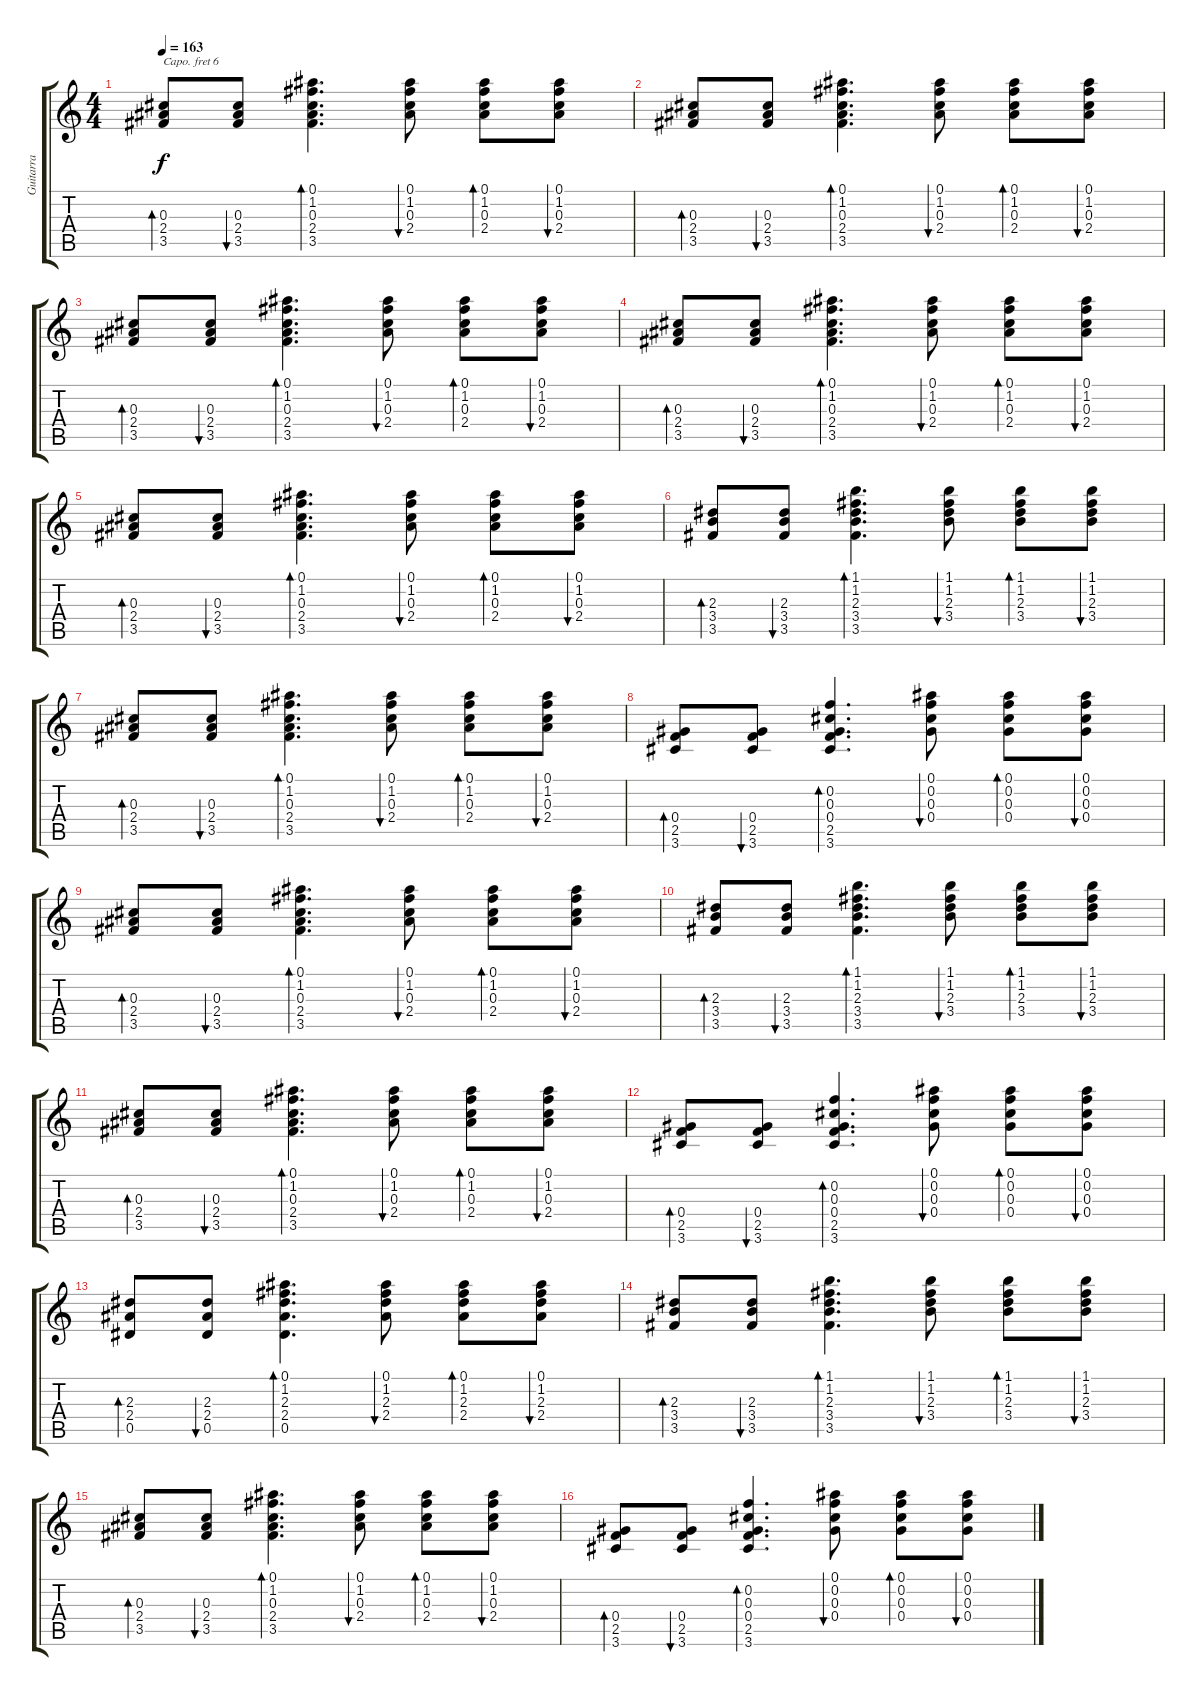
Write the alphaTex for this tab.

\track ("Guitarra" "Guitarra") {instrument acousticguitarsteel}
\staff {score tabs}
\capo 6
\tuning (E4 B3 G3 D3 A2 E2) {hide}
\ts (4 4)
\tempo 163
\clef g2
\ks c
(0.3 2.4 3.5).8{bd 30 dy f} (0.3 2.4 3.5).8{bu 30} (0.1 1.2 0.3 2.4 3.5).4{d bd 30} (0.1 1.2 0.3 2.4).8{bu 30} (0.1 1.2 0.3 2.4).8{bd 30} (0.1 1.2 0.3 2.4).8{bu 30} |
(0.3 2.4 3.5).8{bd 30} (0.3 2.4 3.5).8{bu 30} (0.1 1.2 0.3 2.4 3.5).4{d bd 30} (0.1 1.2 0.3 2.4).8{bu 30} (0.1 1.2 0.3 2.4).8{bd 30} (0.1 1.2 0.3 2.4).8{bu 30} |
(0.3 2.4 3.5).8{bd 30} (0.3 2.4 3.5).8{bu 30} (0.1 1.2 0.3 2.4 3.5).4{d bd 30} (0.1 1.2 0.3 2.4).8{bu 30} (0.1 1.2 0.3 2.4).8{bd 30} (0.1 1.2 0.3 2.4).8{bu 30} |
(0.3 2.4 3.5).8{bd 30} (0.3 2.4 3.5).8{bu 30} (0.1 1.2 0.3 2.4 3.5).4{d bd 30} (0.1 1.2 0.3 2.4).8{bu 30} (0.1 1.2 0.3 2.4).8{bd 30} (0.1 1.2 0.3 2.4).8{bu 30} |
(0.3 2.4 3.5).8{bd 30} (0.3 2.4 3.5).8{bu 30} (0.1 1.2 0.3 2.4 3.5).4{d bd 30} (0.1 1.2 0.3 2.4).8{bu 30} (0.1 1.2 0.3 2.4).8{bd 30} (0.1 1.2 0.3 2.4).8{bu 30} |
(2.3 3.4 3.5).8{bd 30} (2.3 3.4 3.5).8{bu 30} (1.1 1.2 2.3 3.4 3.5).4{d bd 30} (1.1 1.2 2.3 3.4).8{bu 30} (1.1 1.2 2.3 3.4).8{bd 30} (1.1 1.2 2.3 3.4).8{bu 30} |
(0.3 2.4 3.5).8{bd 30} (0.3 2.4 3.5).8{bu 30} (0.1 1.2 0.3 2.4 3.5).4{d bd 30} (0.1 1.2 0.3 2.4).8{bu 30} (0.1 1.2 0.3 2.4).8{bd 30} (0.1 1.2 0.3 2.4).8{bu 30} |
(0.4 2.5 3.6).8{bd 30} (0.4 2.5 3.6).8{bu 30} (0.2 0.3 0.4 2.5 3.6).4{d bd 30} (0.1 0.2 0.3 0.4).8{bu 30} (0.1 0.2 0.3 0.4).8{bd 30} (0.1 0.2 0.3 0.4).8{bu 30} |
(0.3 2.4 3.5).8{bd 30} (0.3 2.4 3.5).8{bu 30} (0.1 1.2 0.3 2.4 3.5).4{d bd 30} (0.1 1.2 0.3 2.4).8{bu 30} (0.1 1.2 0.3 2.4).8{bd 30} (0.1 1.2 0.3 2.4).8{bu 30} |
(2.3 3.4 3.5).8{bd 30} (2.3 3.4 3.5).8{bu 30} (1.1 1.2 2.3 3.4 3.5).4{d bd 30} (1.1 1.2 2.3 3.4).8{bu 30} (1.1 1.2 2.3 3.4).8{bd 30} (1.1 1.2 2.3 3.4).8{bu 30} |
(0.3 2.4 3.5).8{bd 30} (0.3 2.4 3.5).8{bu 30} (0.1 1.2 0.3 2.4 3.5).4{d bd 30} (0.1 1.2 0.3 2.4).8{bu 30} (0.1 1.2 0.3 2.4).8{bd 30} (0.1 1.2 0.3 2.4).8{bu 30} |
(0.4 2.5 3.6).8{bd 30} (0.4 2.5 3.6).8{bu 30} (0.2 0.3 0.4 2.5 3.6).4{d bd 30} (0.1 0.2 0.3 0.4).8{bu 30} (0.1 0.2 0.3 0.4).8{bd 30} (0.1 0.2 0.3 0.4).8{bu 30} |
(2.3 2.4 0.5).8{bd 30} (2.3 2.4 0.5).8{bu 30} (0.1 1.2 2.3 2.4 0.5).4{d bd 30} (0.1 1.2 2.3 2.4).8{bu 30} (0.1 1.2 2.3 2.4).8{bd 30} (0.1 1.2 2.3 2.4).8{bu 30} |
(2.3 3.4 3.5).8{bd 30} (2.3 3.4 3.5).8{bu 30} (1.1 1.2 2.3 3.4 3.5).4{d bd 30} (1.1 1.2 2.3 3.4).8{bu 30} (1.1 1.2 2.3 3.4).8{bd 30} (1.1 1.2 2.3 3.4).8{bu 30} |
(0.3 2.4 3.5).8{bd 30} (0.3 2.4 3.5).8{bu 30} (0.1 1.2 0.3 2.4 3.5).4{d bd 30} (0.1 1.2 0.3 2.4).8{bu 30} (0.1 1.2 0.3 2.4).8{bd 30} (0.1 1.2 0.3 2.4).8{bu 30} |
(0.4 2.5 3.6).8{bd 30} (0.4 2.5 3.6).8{bu 30} (0.2 0.3 0.4 2.5 3.6).4{d bd 30} (0.1 0.2 0.3 0.4).8{bu 30} (0.1 0.2 0.3 0.4).8{bd 30} (0.1 0.2 0.3 0.4).8{bu 30}
